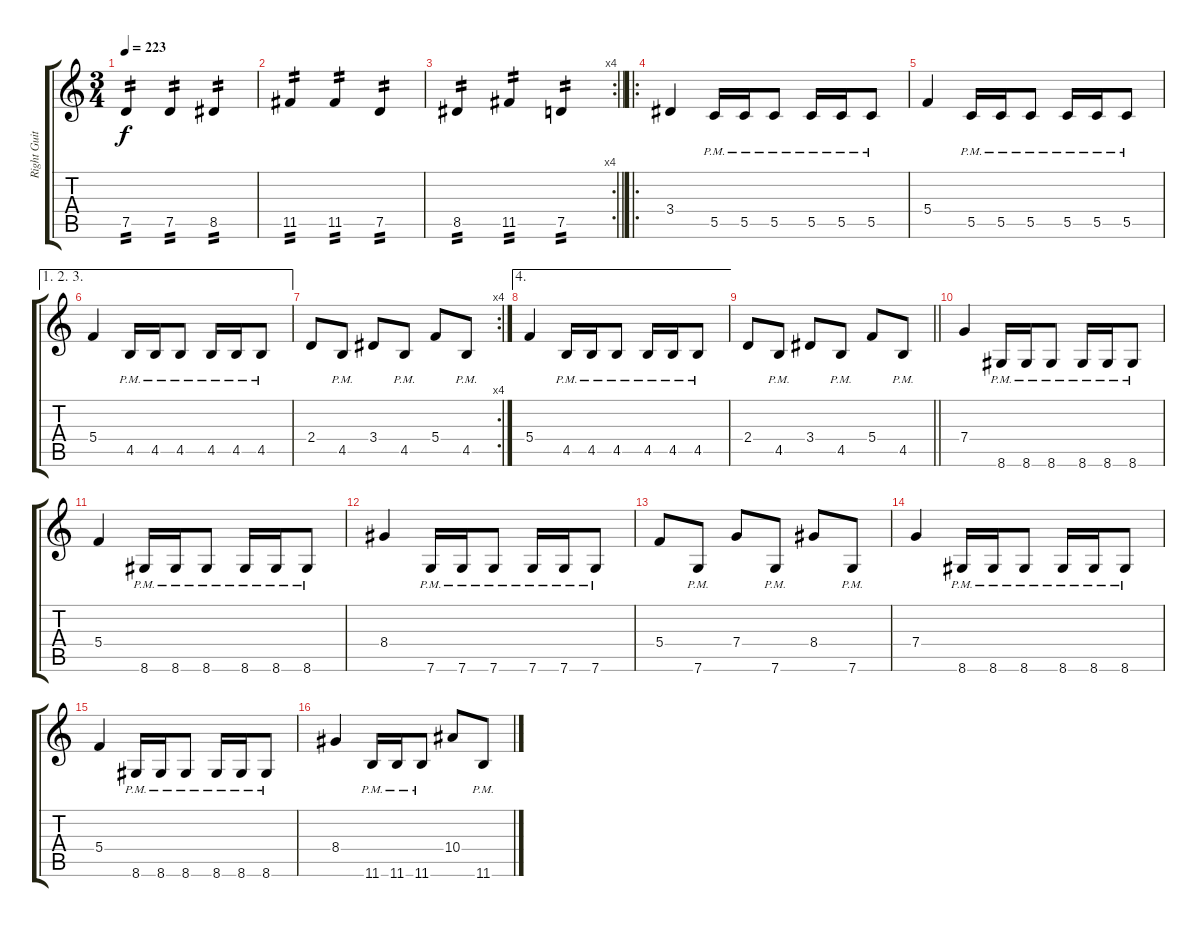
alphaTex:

\track ("Right Guitar" "Right Guit") {instrument distortionguitar}
\staff {score tabs}
\tuning (D4 A3 F3 C3 G2 C2) {hide}
\ts (3 4)
\tempo 223
\clef g2
\ks c
7.5.4{tp 2 dy f} 7.5.4{tp 2} 8.5.4{tp 2} |
11.5.4{tp 2} 11.5.4{tp 2} 7.5.4{tp 2} |
\rc 4
\barLineRight lightlight
8.5.4{tp 2} 11.5.4{tp 2} 7.5.4{tp 2} |
\ro
3.4.4 5.5{pm}.16 5.5{pm}.16 5.5{pm}.8 5.5{pm}.16 5.5{pm}.16 5.5{pm}.8 |
5.4.4 5.5{pm}.16 5.5{pm}.16 5.5{pm}.8 5.5{pm}.16 5.5{pm}.16 5.5{pm}.8 |
\ae (1 2 3)
5.4.4 4.5{pm}.16 4.5{pm}.16 4.5{pm}.8 4.5{pm}.16 4.5{pm}.16 4.5{pm}.8 |
\rc 4
2.4.8 4.5{pm}.8 3.4.8 4.5{pm}.8 5.4.8 4.5{pm}.8 |
\ae 4
5.4.4 4.5{pm}.16 4.5{pm}.16 4.5{pm}.8 4.5{pm}.16 4.5{pm}.16 4.5{pm}.8 |
\barLineRight lightlight
2.4.8 4.5{pm}.8 3.4.8 4.5{pm}.8 5.4.8 4.5{pm}.8 |
7.4.4 8.6{pm}.16 8.6{pm}.16 8.6{pm}.8 8.6{pm}.16 8.6{pm}.16 8.6{pm}.8 |
5.4.4 8.6{pm}.16 8.6{pm}.16 8.6{pm}.8 8.6{pm}.16 8.6{pm}.16 8.6{pm}.8 |
8.4.4 7.6{pm}.16 7.6{pm}.16 7.6{pm}.8 7.6{pm}.16 7.6{pm}.16 7.6{pm}.8 |
5.4.8 7.6{pm}.8 7.4.8 7.6{pm}.8 8.4.8 7.6{pm}.8 |
7.4.4 8.6{pm}.16 8.6{pm}.16 8.6{pm}.8 8.6{pm}.16 8.6{pm}.16 8.6{pm}.8 |
5.4.4 8.6{pm}.16 8.6{pm}.16 8.6{pm}.8 8.6{pm}.16 8.6{pm}.16 8.6{pm}.8 |
8.4.4 11.6{pm}.16 11.6{pm}.16 11.6{pm}.8 10.4.8 11.6{pm}.8
